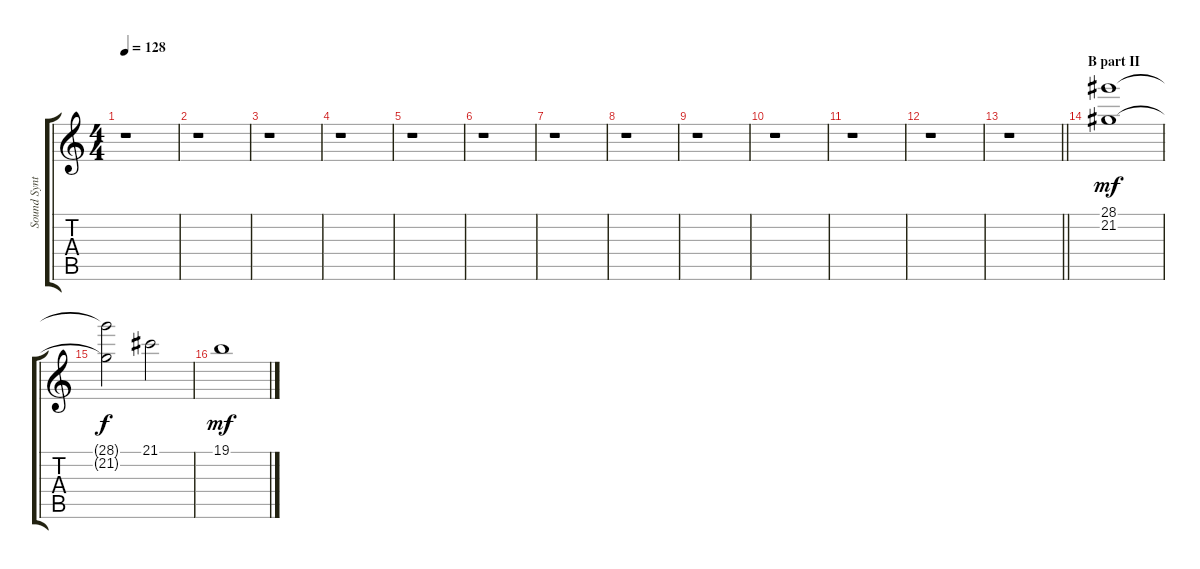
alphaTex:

\track ("Sound Synth" "Sound Synt") {instrument pad3polysynth}
\staff {score tabs}
\tuning (E4 B3 G3 D3 A2 E2) {hide}
\ts (4 4)
\tempo 128
\clef g2
\ks c
r.1{dy f} |
r.1 |
r.1 |
r.1 |
r.1 |
r.1 |
r.1 |
r.1 |
r.1 |
r.1 |
r.1 |
r.1 |
\barLineRight lightlight
r.1 |
\section ("" "B part II")
(28.1 21.2).1{dy mf volume 14} |
(28.1{t} 21.2{t}).2{dy f} 21.1.2 |
19.1.1{dy mf}
